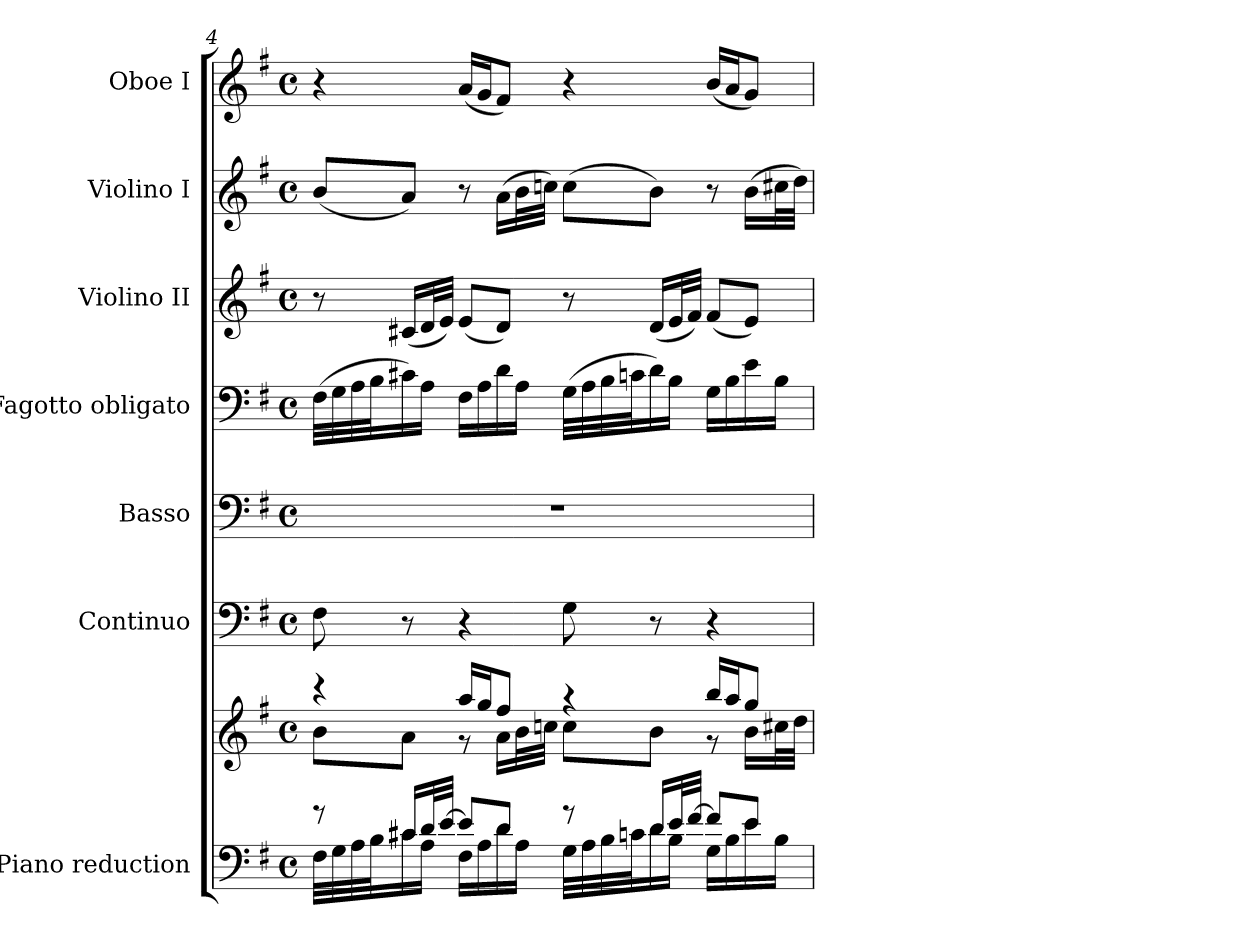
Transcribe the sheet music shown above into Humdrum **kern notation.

**kern	**kern	**kern	**kern	**kern	**kern	**kern	**kern
*part7	*part7	*part6	*part5	*part4	*part3	*part2	*part1
*staff8	*staff7	*staff6	*staff5	*staff4	*staff3	*staff2	*staff1
*I"Piano reduction	*	*I"Continuo	*I"Basso	*I"Fagotto obligato	*I"Violino II	*I"Violino I	*I"Oboe I
*I'Pno	*	*	*	*	*I'Vln	*I'Vln	*I'Ob
!!LO:LB:g=z
*clefF4	*clefG2	*clefF4	*clefF4	*clefF4	*clefG2	*clefG2	*clefG2
*k[f#]	*k[f#]	*k[f#]	*k[f#]	*k[f#]	*k[f#]	*k[f#]	*k[f#]
*M4/4	*M4/4	*M4/4	*M4/4	*M4/4	*M4/4	*M4/4	*M4/4
*met(c)	*met(c)	*met(c)	*met(c)	*met(c)	*met(c)	*met(c)	*met(c)
=4	=4	=4	=4	=4	=4	=4	=4
*^	*^	*	*	*	*	*	*
8r	32F#\LLL	4r	8b\L	8F#\	1r	(32F#\LLL	8r	(8b/L	4r
.	32G\	.	.	.	.	32G\	.	.	.
.	32A\	.	.	.	.	32A\	.	.	.
.	32B\J	.	.	.	.	32B\J	.	.	.
16c#X/LL	16c#\	.	8a\J	8r	.	16c#X\)	(16c#X/LL	8a/J)	.
32d/L	16A\JJ	.	.	.	.	16A\JJ	32d/L	.	.
[32e/JJJ	.	.	.	.	.	.	32e/JJJ)	.	.
8e/L]	16F#\LL	16aa/LL	8r	4r	.	16F#\LL	(8e/L	8r	(16a/LL
.	16A\	16gg/J	.	.	.	16A\	.	.	16g/J
8d/J	16d\	8ff#/J	16a\LL	.	.	16d\	8d/J)	(16a\LL	8f#/J)
.	16A\JJ	.	32b\L	.	.	16A\JJ	.	32b\L	.
.	.	.	32ccn\JJJ	.	.	.	.	32ccn\JJJ)	.
8r	32G\LLL	4r	8cc\L	8G\	.	(32G\LLL	8r	(8cc\L	4r
.	32A\	.	.	.	.	32A\	.	.	.
.	32B\	.	.	.	.	32B\	.	.	.
.	32cn\J	.	.	.	.	32cn\J	.	.	.
16d/LL	16d\	.	8b\J	8r	.	16d\)	(16d/LL	8b\J)	.
32e/L	16B\JJ	.	.	.	.	16B\JJ	32e/L	.	.
[32f#/JJJ	.	.	.	.	.	.	32f#/JJJ)	.	.
8f#/L]	16G\LL	16bb/LL	8r	4r	.	16G\LL	(8f#/L	8r	(16b/LL
.	16B\	16aa/J	.	.	.	16B\	.	.	16a/J
8e/J	16e\	8gg/J	16b\LL	.	.	16e\	8e/J)	(16b\LL	8g/J)
.	16B\JJ	.	32cc#X\L	.	.	16B\JJ	.	32cc#X\L	.
.	.	.	32dd\JJJ	.	.	.	.	32dd\JJJ)	.
*v	*v	*	*	*	*	*	*	*	*
*	*v	*v	*	*	*	*	*	*
=	=	=	=	=	=	=	=
*-	*-	*-	*-	*-	*-	*-	*-
